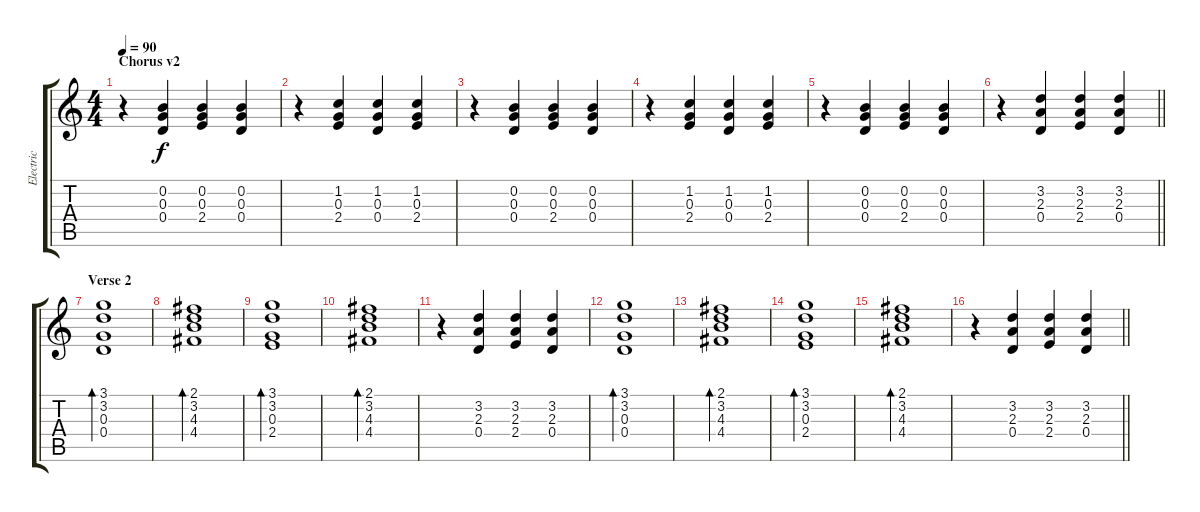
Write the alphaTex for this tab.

\track ("Electric" "Electric") {instrument electricguitarclean}
\staff {score tabs}
\tuning (E4 B3 G3 D3 A2 E2) {hide}
\ts (4 4)
\section ("" "Chorus v2")
\tempo 90
\clef g2
\ks c
r.4{dy f} (0.2 0.3 0.4).4 (0.2 0.3 2.4).4 (0.2 0.3 0.4).4 |
r.4 (1.2 0.3 2.4).4 (1.2 0.3 0.4).4 (1.2 0.3 2.4).4 |
r.4 (0.2 0.3 0.4).4 (0.2 0.3 2.4).4 (0.2 0.3 0.4).4 |
r.4 (1.2 0.3 2.4).4 (1.2 0.3 0.4).4 (1.2 0.3 2.4).4 |
r.4 (0.2 0.3 0.4).4 (0.2 0.3 2.4).4 (0.2 0.3 0.4).4 |
\barLineRight lightlight
r.4 (3.2 2.3 0.4).4 (3.2 2.3 2.4).4 (3.2 2.3 0.4).4 |
\section ("" "Verse 2")
(3.1 3.2 0.3 0.4).1{bd 120} |
(2.1 3.2 4.3 4.4).1{bd 120} |
(3.1 3.2 0.3 2.4).1{bd 120} |
(2.1 3.2 4.3 4.4).1{bd 120} |
r.4 (3.2 2.3 0.4).4 (3.2 2.3 2.4).4 (3.2 2.3 0.4).4 |
(3.1 3.2 0.3 0.4).1{bd 120} |
(2.1 3.2 4.3 4.4).1{bd 120} |
(3.1 3.2 0.3 2.4).1{bd 120} |
(2.1 3.2 4.3 4.4).1{bd 120} |
\barLineRight lightlight
r.4 (3.2 2.3 0.4).4 (3.2 2.3 2.4).4 (3.2 2.3 0.4).4
